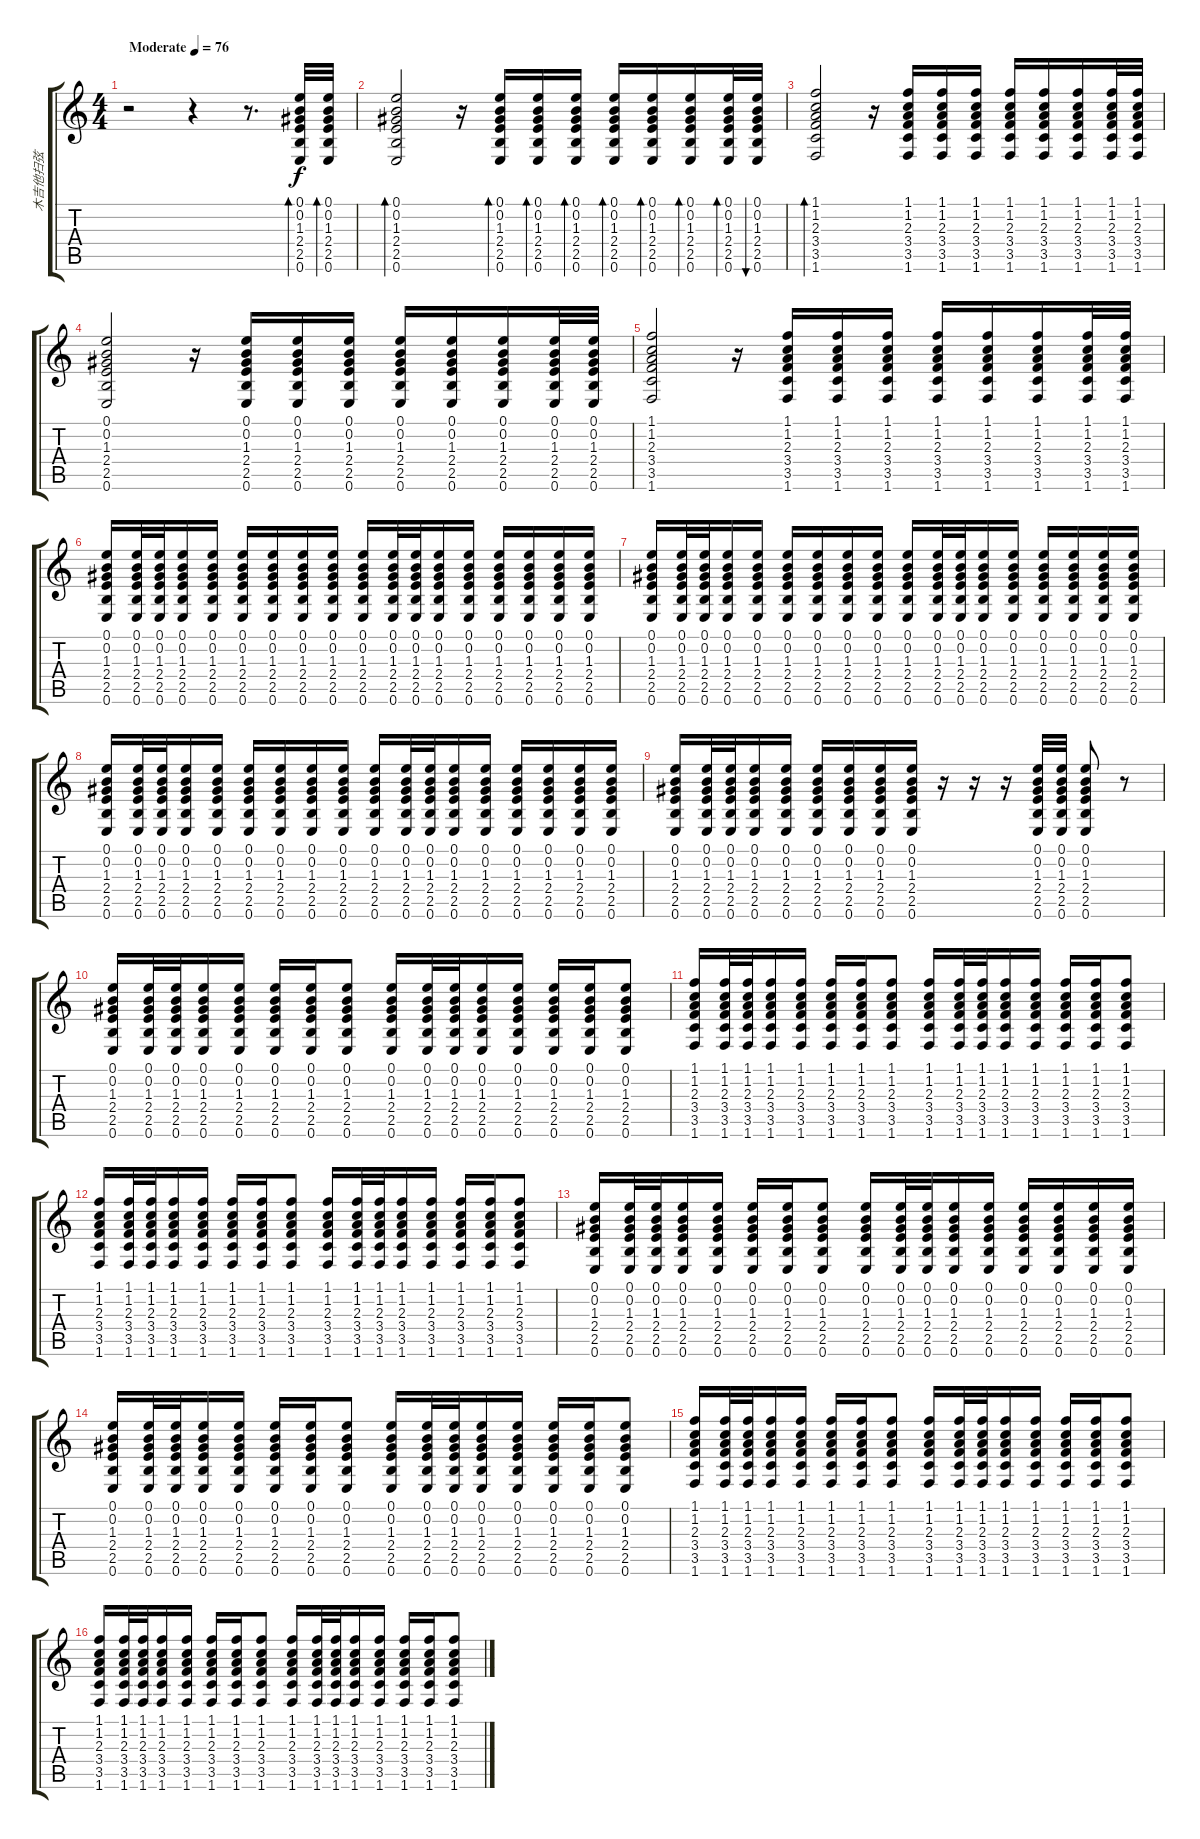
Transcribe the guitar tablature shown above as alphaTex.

\track ("木吉他扫弦" "木吉他扫弦") {instrument acousticguitarsteel}
\staff {score tabs}
\tuning (E4 B3 G3 D3 A2 E2) {hide}
\ts (4 4)
\tempo (76 "Moderate")
\clef g2
\ks c
r.2{dy f instrument acousticguitarsteel} r.4 r.8{d} (0.1 0.2 1.3 2.4 2.5 0.6).32{bd 30} (0.1 0.2 1.3 2.4 2.5 0.6).32{bd 30} |
(0.1 0.2 1.3 2.4 2.5 0.6).2{bd 30} r.16 (0.1 0.2 1.3 2.4 2.5 0.6).16{bd 30} (0.1 0.2 1.3 2.4 2.5 0.6).16{bd 30} (0.1 0.2 1.3 2.4 2.5 0.6).16{bd 30} (0.1 0.2 1.3 2.4 2.5 0.6).16{bd 30} (0.1 0.2 1.3 2.4 2.5 0.6).16{bd 30} (0.1 0.2 1.3 2.4 2.5 0.6).16{bd 30} (0.1 0.2 1.3 2.4 2.5 0.6).32{bd 30} (0.1 0.2 1.3 2.4 2.5 0.6).32{bu 30} |
(1.1 1.2 2.3 3.4 3.5 1.6).2{bd 30} r.16 (1.1 1.2 2.3 3.4 3.5 1.6).16 (1.1 1.2 2.3 3.4 3.5 1.6).16 (1.1 1.2 2.3 3.4 3.5 1.6).16 (1.1 1.2 2.3 3.4 3.5 1.6).16 (1.1 1.2 2.3 3.4 3.5 1.6).16 (1.1 1.2 2.3 3.4 3.5 1.6).16 (1.1 1.2 2.3 3.4 3.5 1.6).32 (1.1 1.2 2.3 3.4 3.5 1.6).32 |
(0.1 0.2 1.3 2.4 2.5 0.6).2 r.16 (0.1 0.2 1.3 2.4 2.5 0.6).16 (0.1 0.2 1.3 2.4 2.5 0.6).16 (0.1 0.2 1.3 2.4 2.5 0.6).16 (0.1 0.2 1.3 2.4 2.5 0.6).16 (0.1 0.2 1.3 2.4 2.5 0.6).16 (0.1 0.2 1.3 2.4 2.5 0.6).16 (0.1 0.2 1.3 2.4 2.5 0.6).32 (0.1 0.2 1.3 2.4 2.5 0.6).32 |
(1.1 1.2 2.3 3.4 3.5 1.6).2 r.16 (1.1 1.2 2.3 3.4 3.5 1.6).16 (1.1 1.2 2.3 3.4 3.5 1.6).16 (1.1 1.2 2.3 3.4 3.5 1.6).16 (1.1 1.2 2.3 3.4 3.5 1.6).16 (1.1 1.2 2.3 3.4 3.5 1.6).16 (1.1 1.2 2.3 3.4 3.5 1.6).16 (1.1 1.2 2.3 3.4 3.5 1.6).32 (1.1 1.2 2.3 3.4 3.5 1.6).32 |
(0.1 0.2 1.3 2.4 2.5 0.6).16 (0.1 0.2 1.3 2.4 2.5 0.6).32 (0.1 0.2 1.3 2.4 2.5 0.6).32 (0.1 0.2 1.3 2.4 2.5 0.6).16 (0.1 0.2 1.3 2.4 2.5 0.6).16 (0.1 0.2 1.3 2.4 2.5 0.6).16 (0.1 0.2 1.3 2.4 2.5 0.6).16 (0.1 0.2 1.3 2.4 2.5 0.6).16 (0.1 0.2 1.3 2.4 2.5 0.6).16 (0.1 0.2 1.3 2.4 2.5 0.6).16 (0.1 0.2 1.3 2.4 2.5 0.6).32 (0.1 0.2 1.3 2.4 2.5 0.6).32 (0.1 0.2 1.3 2.4 2.5 0.6).16 (0.1 0.2 1.3 2.4 2.5 0.6).16 (0.1 0.2 1.3 2.4 2.5 0.6).16 (0.1 0.2 1.3 2.4 2.5 0.6).16 (0.1 0.2 1.3 2.4 2.5 0.6).16 (0.1 0.2 1.3 2.4 2.5 0.6).16 |
(0.1 0.2 1.3 2.4 2.5 0.6).16 (0.1 0.2 1.3 2.4 2.5 0.6).32 (0.1 0.2 1.3 2.4 2.5 0.6).32 (0.1 0.2 1.3 2.4 2.5 0.6).16 (0.1 0.2 1.3 2.4 2.5 0.6).16 (0.1 0.2 1.3 2.4 2.5 0.6).16 (0.1 0.2 1.3 2.4 2.5 0.6).16 (0.1 0.2 1.3 2.4 2.5 0.6).16 (0.1 0.2 1.3 2.4 2.5 0.6).16 (0.1 0.2 1.3 2.4 2.5 0.6).16 (0.1 0.2 1.3 2.4 2.5 0.6).32 (0.1 0.2 1.3 2.4 2.5 0.6).32 (0.1 0.2 1.3 2.4 2.5 0.6).16 (0.1 0.2 1.3 2.4 2.5 0.6).16 (0.1 0.2 1.3 2.4 2.5 0.6).16 (0.1 0.2 1.3 2.4 2.5 0.6).16 (0.1 0.2 1.3 2.4 2.5 0.6).16 (0.1 0.2 1.3 2.4 2.5 0.6).16 |
(0.1 0.2 1.3 2.4 2.5 0.6).16 (0.1 0.2 1.3 2.4 2.5 0.6).32 (0.1 0.2 1.3 2.4 2.5 0.6).32 (0.1 0.2 1.3 2.4 2.5 0.6).16 (0.1 0.2 1.3 2.4 2.5 0.6).16 (0.1 0.2 1.3 2.4 2.5 0.6).16 (0.1 0.2 1.3 2.4 2.5 0.6).16 (0.1 0.2 1.3 2.4 2.5 0.6).16 (0.1 0.2 1.3 2.4 2.5 0.6).16 (0.1 0.2 1.3 2.4 2.5 0.6).16 (0.1 0.2 1.3 2.4 2.5 0.6).32 (0.1 0.2 1.3 2.4 2.5 0.6).32 (0.1 0.2 1.3 2.4 2.5 0.6).16 (0.1 0.2 1.3 2.4 2.5 0.6).16 (0.1 0.2 1.3 2.4 2.5 0.6).16 (0.1 0.2 1.3 2.4 2.5 0.6).16 (0.1 0.2 1.3 2.4 2.5 0.6).16 (0.1 0.2 1.3 2.4 2.5 0.6).16 |
(0.1 0.2 1.3 2.4 2.5 0.6).16 (0.1 0.2 1.3 2.4 2.5 0.6).32 (0.1 0.2 1.3 2.4 2.5 0.6).32 (0.1 0.2 1.3 2.4 2.5 0.6).16 (0.1 0.2 1.3 2.4 2.5 0.6).16 (0.1 0.2 1.3 2.4 2.5 0.6).16 (0.1 0.2 1.3 2.4 2.5 0.6).16 (0.1 0.2 1.3 2.4 2.5 0.6).16 (0.1 0.2 1.3 2.4 2.5 0.6).16 r.16 r.16 r.16 (0.1 0.2 1.3 2.4 2.5 0.6).32 (0.1 0.2 1.3 2.4 2.5 0.6).32 (0.1 0.2 1.3 2.4 2.5 0.6).8 r.8 |
(0.1 0.2 1.3 2.4 2.5 0.6).16 (0.1 0.2 1.3 2.4 2.5 0.6).32 (0.1 0.2 1.3 2.4 2.5 0.6).32 (0.1 0.2 1.3 2.4 2.5 0.6).16 (0.1 0.2 1.3 2.4 2.5 0.6).16 (0.1 0.2 1.3 2.4 2.5 0.6).16 (0.1 0.2 1.3 2.4 2.5 0.6).16 (0.1 0.2 1.3 2.4 2.5 0.6).8 (0.1 0.2 1.3 2.4 2.5 0.6).16 (0.1 0.2 1.3 2.4 2.5 0.6).32 (0.1 0.2 1.3 2.4 2.5 0.6).32 (0.1 0.2 1.3 2.4 2.5 0.6).16 (0.1 0.2 1.3 2.4 2.5 0.6).16 (0.1 0.2 1.3 2.4 2.5 0.6).16 (0.1 0.2 1.3 2.4 2.5 0.6).16 (0.1 0.2 1.3 2.4 2.5 0.6).8 |
(1.1 1.2 2.3 3.4 3.5 1.6).16 (1.1 1.2 2.3 3.4 3.5 1.6).32 (1.1 1.2 2.3 3.4 3.5 1.6).32 (1.1 1.2 2.3 3.4 3.5 1.6).16 (1.1 1.2 2.3 3.4 3.5 1.6).16 (1.1 1.2 2.3 3.4 3.5 1.6).16 (1.1 1.2 2.3 3.4 3.5 1.6).16 (1.1 1.2 2.3 3.4 3.5 1.6).8 (1.1 1.2 2.3 3.4 3.5 1.6).16 (1.1 1.2 2.3 3.4 3.5 1.6).32 (1.1 1.2 2.3 3.4 3.5 1.6).32 (1.1 1.2 2.3 3.4 3.5 1.6).16 (1.1 1.2 2.3 3.4 3.5 1.6).16 (1.1 1.2 2.3 3.4 3.5 1.6).16 (1.1 1.2 2.3 3.4 3.5 1.6).16 (1.1 1.2 2.3 3.4 3.5 1.6).8 |
(1.1 1.2 2.3 3.4 3.5 1.6).16 (1.1 1.2 2.3 3.4 3.5 1.6).32 (1.1 1.2 2.3 3.4 3.5 1.6).32 (1.1 1.2 2.3 3.4 3.5 1.6).16 (1.1 1.2 2.3 3.4 3.5 1.6).16 (1.1 1.2 2.3 3.4 3.5 1.6).16 (1.1 1.2 2.3 3.4 3.5 1.6).16 (1.1 1.2 2.3 3.4 3.5 1.6).8 (1.1 1.2 2.3 3.4 3.5 1.6).16 (1.1 1.2 2.3 3.4 3.5 1.6).32 (1.1 1.2 2.3 3.4 3.5 1.6).32 (1.1 1.2 2.3 3.4 3.5 1.6).16 (1.1 1.2 2.3 3.4 3.5 1.6).16 (1.1 1.2 2.3 3.4 3.5 1.6).16 (1.1 1.2 2.3 3.4 3.5 1.6).16 (1.1 1.2 2.3 3.4 3.5 1.6).8 |
(0.1 0.2 1.3 2.4 2.5 0.6).16 (0.1 0.2 1.3 2.4 2.5 0.6).32 (0.1 0.2 1.3 2.4 2.5 0.6).32 (0.1 0.2 1.3 2.4 2.5 0.6).16 (0.1 0.2 1.3 2.4 2.5 0.6).16 (0.1 0.2 1.3 2.4 2.5 0.6).16 (0.1 0.2 1.3 2.4 2.5 0.6).16 (0.1 0.2 1.3 2.4 2.5 0.6).8 (0.1 0.2 1.3 2.4 2.5 0.6).16 (0.1 0.2 1.3 2.4 2.5 0.6).32 (0.1 0.2 1.3 2.4 2.5 0.6).32 (0.1 0.2 1.3 2.4 2.5 0.6).16 (0.1 0.2 1.3 2.4 2.5 0.6).16 (0.1 0.2 1.3 2.4 2.5 0.6).16 (0.1 0.2 1.3 2.4 2.5 0.6).16 (0.1 0.2 1.3 2.4 2.5 0.6).16 (0.1 0.2 1.3 2.4 2.5 0.6).16 |
(0.1 0.2 1.3 2.4 2.5 0.6).16 (0.1 0.2 1.3 2.4 2.5 0.6).32 (0.1 0.2 1.3 2.4 2.5 0.6).32 (0.1 0.2 1.3 2.4 2.5 0.6).16 (0.1 0.2 1.3 2.4 2.5 0.6).16 (0.1 0.2 1.3 2.4 2.5 0.6).16 (0.1 0.2 1.3 2.4 2.5 0.6).16 (0.1 0.2 1.3 2.4 2.5 0.6).8 (0.1 0.2 1.3 2.4 2.5 0.6).16 (0.1 0.2 1.3 2.4 2.5 0.6).32 (0.1 0.2 1.3 2.4 2.5 0.6).32 (0.1 0.2 1.3 2.4 2.5 0.6).16 (0.1 0.2 1.3 2.4 2.5 0.6).16 (0.1 0.2 1.3 2.4 2.5 0.6).16 (0.1 0.2 1.3 2.4 2.5 0.6).16 (0.1 0.2 1.3 2.4 2.5 0.6).8 |
(1.1 1.2 2.3 3.4 3.5 1.6).16 (1.1 1.2 2.3 3.4 3.5 1.6).32 (1.1 1.2 2.3 3.4 3.5 1.6).32 (1.1 1.2 2.3 3.4 3.5 1.6).16 (1.1 1.2 2.3 3.4 3.5 1.6).16 (1.1 1.2 2.3 3.4 3.5 1.6).16 (1.1 1.2 2.3 3.4 3.5 1.6).16 (1.1 1.2 2.3 3.4 3.5 1.6).8 (1.1 1.2 2.3 3.4 3.5 1.6).16 (1.1 1.2 2.3 3.4 3.5 1.6).32 (1.1 1.2 2.3 3.4 3.5 1.6).32 (1.1 1.2 2.3 3.4 3.5 1.6).16 (1.1 1.2 2.3 3.4 3.5 1.6).16 (1.1 1.2 2.3 3.4 3.5 1.6).16 (1.1 1.2 2.3 3.4 3.5 1.6).16 (1.1 1.2 2.3 3.4 3.5 1.6).8 |
(1.1 1.2 2.3 3.4 3.5 1.6).16 (1.1 1.2 2.3 3.4 3.5 1.6).32 (1.1 1.2 2.3 3.4 3.5 1.6).32 (1.1 1.2 2.3 3.4 3.5 1.6).16 (1.1 1.2 2.3 3.4 3.5 1.6).16 (1.1 1.2 2.3 3.4 3.5 1.6).16 (1.1 1.2 2.3 3.4 3.5 1.6).16 (1.1 1.2 2.3 3.4 3.5 1.6).8 (1.1 1.2 2.3 3.4 3.5 1.6).16 (1.1 1.2 2.3 3.4 3.5 1.6).32 (1.1 1.2 2.3 3.4 3.5 1.6).32 (1.1 1.2 2.3 3.4 3.5 1.6).16 (1.1 1.2 2.3 3.4 3.5 1.6).16 (1.1 1.2 2.3 3.4 3.5 1.6).16 (1.1 1.2 2.3 3.4 3.5 1.6).16 (1.1 1.2 2.3 3.4 3.5 1.6).8
